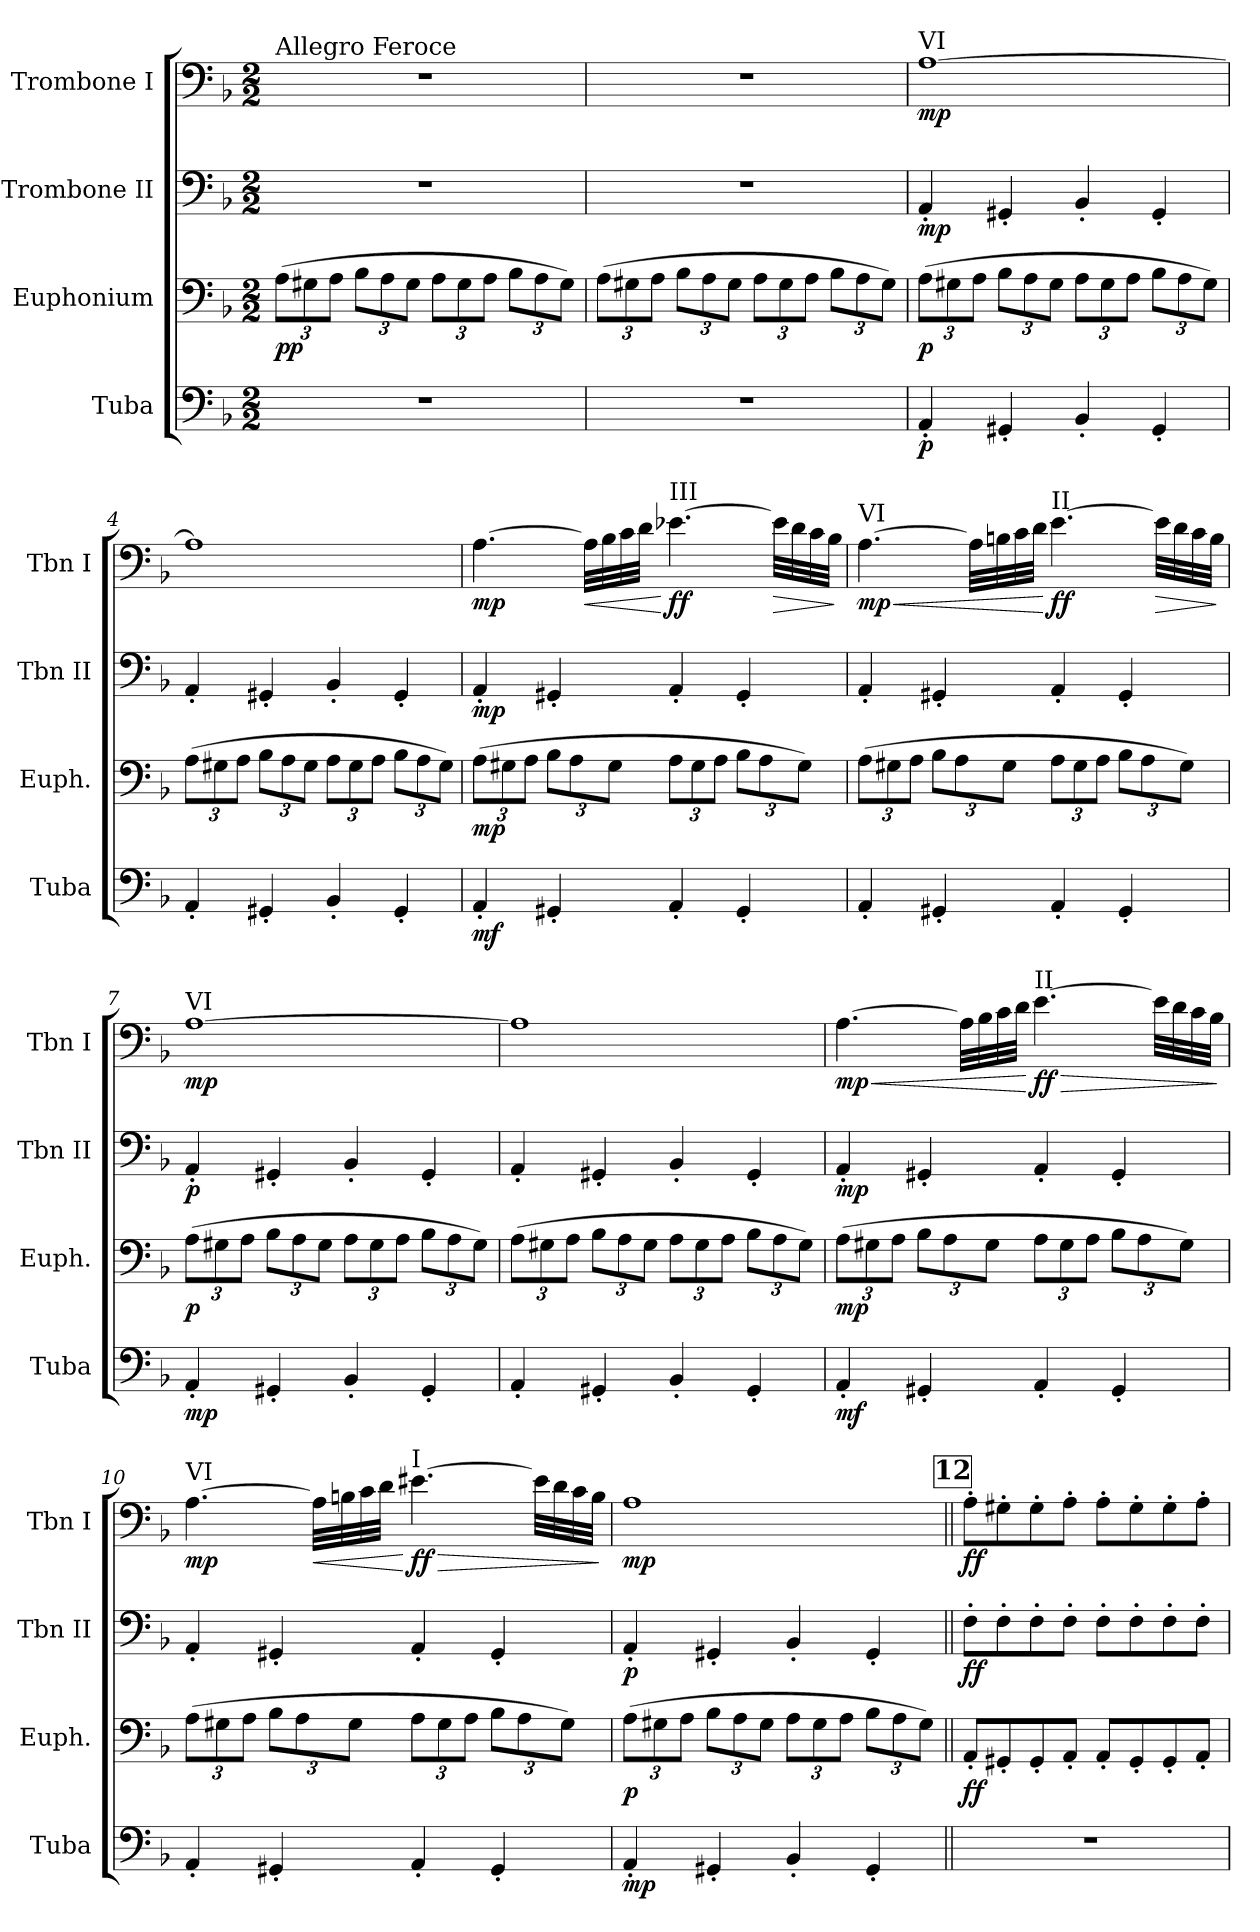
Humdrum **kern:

**kern	**dynam	**kern	**dynam	**kern	**dynam	**kern	**dynam
*part4	*part4	*part3	*part3	*part2	*part2	*part1	*part1
*staff4	*staff4	*staff3	*staff3	*staff2	*staff2	*staff1	*staff1
*I"Tuba	*	*I"Euphonium	*	*I"Trombone II	*	*I"Trombone I	*
*I'Tuba	*	*I'Euph.	*	*I'Tbn II	*	*I'Tbn I	*
*clefF4	*	*clefF4	*	*clefF4	*	*clefF4	*
*k[b-]	*	*k[b-]	*	*k[b-]	*	*k[b-]	*
*F:	*	*F:	*	*F:	*	*F:	*
*M2/2	*	*M2/2	*	*M2/2	*	*M2/2	*
*MM160	*	*MM160	*	*MM160	*	*MM160	*
*	*	*Xbrackettup	*	*	*	*	*
=1	=1	=1	=1	=1	=1	=1	=1
!	!	!	!	!	!	!LO:TX:a:t=Allegro Feroce	!
!	!	!	!LO:DY:b	!	!	!	!
1r	.	(12A\L	pp	1r	.	1r	.
.	.	12G#X\	.	.	.	.	.
.	.	12A\J	.	.	.	.	.
.	.	12B-\L	.	.	.	.	.
.	.	12A\	.	.	.	.	.
.	.	12G#\J	.	.	.	.	.
.	.	12A\L	.	.	.	.	.
.	.	12G#\	.	.	.	.	.
.	.	12A\J	.	.	.	.	.
.	.	12B-\L	.	.	.	.	.
.	.	12A\	.	.	.	.	.
.	.	12G#\J)	.	.	.	.	.
=2	=2	=2	=2	=2	=2	=2	=2
1r	.	(12A\L	.	1r	.	1r	.
.	.	12G#X\	.	.	.	.	.
.	.	12A\J	.	.	.	.	.
.	.	12B-\L	.	.	.	.	.
.	.	12A\	.	.	.	.	.
.	.	12G#\J	.	.	.	.	.
.	.	12A\L	.	.	.	.	.
.	.	12G#\	.	.	.	.	.
.	.	12A\J	.	.	.	.	.
.	.	12B-\L	.	.	.	.	.
.	.	12A\	.	.	.	.	.
.	.	12G#\J)	.	.	.	.	.
!!LO:LB:g=z
=3	=3	=3	=3	=3	=3	=3	=3
!	!	!	!	!	!	!LO:TX:a:t=VI	!
!	!LO:DY:b	!	!LO:DY:b	!	!LO:DY:b	!	!LO:DY:b
4AA'/	p	(12A\L	p	4AA'/	mp	[1A	mp
.	.	12G#X\	.	.	.	.	.
.	.	12A\J	.	.	.	.	.
4GG#X'/	.	12B-\L	.	4GG#X'/	.	.	.
.	.	12A\	.	.	.	.	.
.	.	12G#\J	.	.	.	.	.
4BB-'/	.	12A\L	.	4BB-'/	.	.	.
.	.	12G#\	.	.	.	.	.
.	.	12A\J	.	.	.	.	.
4GG#'/	.	12B-\L	.	4GG#'/	.	.	.
.	.	12A\	.	.	.	.	.
.	.	12G#\J)	.	.	.	.	.
=4	=4	=4	=4	=4	=4	=4	=4
4AA'/	.	(12A\L	.	4AA'/	.	1A]	.
.	.	12G#X\	.	.	.	.	.
.	.	12A\J	.	.	.	.	.
4GG#X'/	.	12B-\L	.	4GG#X'/	.	.	.
.	.	12A\	.	.	.	.	.
.	.	12G#\J	.	.	.	.	.
4BB-'/	.	12A\L	.	4BB-'/	.	.	.
.	.	12G#\	.	.	.	.	.
.	.	12A\J	.	.	.	.	.
4GG#'/	.	12B-\L	.	4GG#'/	.	.	.
.	.	12A\	.	.	.	.	.
.	.	12G#\J)	.	.	.	.	.
!!LO:PB:g=z
=5	=5	=5	=5	=5	=5	=5	=5
!	!LO:DY:b	!	!LO:DY:b	!	!LO:DY:b	!	!LO:DY:b
4AA'/	mf	(12A\L	mp	4AA'/	mp	[4.A\	mp
.	.	12G#X\	.	.	.	.	.
.	.	12A\J	.	.	.	.	.
4GG#X'/	.	12B-\L	.	4GG#X'/	.	.	.
.	.	12A\	.	.	.	.	.
!	!	!	!	!	!	!	!LO:HP:b
.	.	.	.	.	.	32A\LLL]	<
.	.	.	.	.	.	32B-\	.
.	.	12G#\J	.	.	.	.	.
.	.	.	.	.	.	32c\	.
.	.	.	.	.	.	32d\JJJ	.
!	!	!	!	!	!	!LO:TX:a:t=III	!
!	!	!	!	!	!	!	!LO:DY:n=1:b
4AA'/	.	12A\L	.	4AA'/	.	[4.e-X\	[ ff
.	.	12G#\	.	.	.	.	.
.	.	12A\J	.	.	.	.	.
4GG#'/	.	12B-\L	.	4GG#'/	.	.	.
.	.	12A\	.	.	.	.	.
!	!	!	!	!	!	!	!LO:HP:b
.	.	.	.	.	.	32e-\LLL]	>
.	.	.	.	.	.	32d\	.
.	.	12G#\J)	.	.	.	.	.
.	.	.	.	.	.	32c\	.
.	.	.	.	.	.	32B-\JJJ	.
.	.	.	.	.	.	.	]
=6	=6	=6	=6	=6	=6	=6	=6
!	!	!	!	!	!	!LO:TX:a:t=VI	!
!	!	!	!	!	!	!	!LO:HP:b
!	!	!	!	!	!	!	!LO:DY:n=1:b
4AA'/	.	(12A\L	.	4AA'/	.	[4.A\	< mp
.	.	12G#X\	.	.	.	.	.
.	.	12A\J	.	.	.	.	.
4GG#X'/	.	12B-\L	.	4GG#X'/	.	.	.
.	.	12A\	.	.	.	.	.
.	.	.	.	.	.	32A\LLL]	.
.	.	.	.	.	.	32Bn\	.
.	.	12G#\J	.	.	.	.	.
.	.	.	.	.	.	32c\	.
.	.	.	.	.	.	32d\JJJ	.
!	!	!	!	!	!	!LO:TX:a:t=II	!
!	!	!	!	!	!	!	!LO:DY:n=2:b
4AA'/	.	12A\L	.	4AA'/	.	[4.e\	[ ff
.	.	12G#\	.	.	.	.	.
.	.	12A\J	.	.	.	.	.
4GG#'/	.	12B-\L	.	4GG#'/	.	.	.
.	.	12A\	.	.	.	.	.
!	!	!	!	!	!	!	!LO:HP:b
.	.	.	.	.	.	32e\LLL]	>
.	.	.	.	.	.	32d\	.
.	.	12G#\J)	.	.	.	.	.
.	.	.	.	.	.	32c\	.
.	.	.	.	.	.	32B\JJJ	.
.	.	.	.	.	.	.	]
!!LO:LB:g=z
=7	=7	=7	=7	=7	=7	=7	=7
!	!	!	!	!	!	!LO:TX:a:t=VI	!
!	!LO:DY:b	!	!LO:DY:b	!	!LO:DY:b	!	!LO:DY:b
4AA'/	mp	(12A\L	p	4AA'/	p	[1A	mp
.	.	12G#X\	.	.	.	.	.
.	.	12A\J	.	.	.	.	.
4GG#X'/	.	12B-\L	.	4GG#X'/	.	.	.
.	.	12A\	.	.	.	.	.
.	.	12G#\J	.	.	.	.	.
4BB-'/	.	12A\L	.	4BB-'/	.	.	.
.	.	12G#\	.	.	.	.	.
.	.	12A\J	.	.	.	.	.
4GG#'/	.	12B-\L	.	4GG#'/	.	.	.
.	.	12A\	.	.	.	.	.
.	.	12G#\J)	.	.	.	.	.
=8	=8	=8	=8	=8	=8	=8	=8
4AA'/	.	(12A\L	.	4AA'/	.	1A]	.
.	.	12G#X\	.	.	.	.	.
.	.	12A\J	.	.	.	.	.
4GG#X'/	.	12B-\L	.	4GG#X'/	.	.	.
.	.	12A\	.	.	.	.	.
.	.	12G#\J	.	.	.	.	.
4BB-'/	.	12A\L	.	4BB-'/	.	.	.
.	.	12G#\	.	.	.	.	.
.	.	12A\J	.	.	.	.	.
4GG#'/	.	12B-\L	.	4GG#'/	.	.	.
.	.	12A\	.	.	.	.	.
.	.	12G#\J)	.	.	.	.	.
!!LO:LB:g=z
=9	=9	=9	=9	=9	=9	=9	=9
!	!LO:DY:b	!	!LO:DY:b	!	!LO:DY:b	!	!LO:HP:b
!	!	!	!	!	!	!	!LO:DY:n=1:b
4AA'/	mf	(12A\L	mp	4AA'/	mp	[4.A\	< mp
.	.	12G#X\	.	.	.	.	.
.	.	12A\J	.	.	.	.	.
4GG#X'/	.	12B-\L	.	4GG#X'/	.	.	.
.	.	12A\	.	.	.	.	.
.	.	.	.	.	.	32A\LLL]	.
.	.	.	.	.	.	32B-\	.
.	.	12G#\J	.	.	.	.	.
.	.	.	.	.	.	32c\	.
.	.	.	.	.	.	32d\JJJ	.
!	!	!	!	!	!	!LO:TX:a:t=II	!
!	!	!	!	!	!	!	!LO:HP:n=1:b
!	!	!	!	!	!	!	!LO:DY:n=2:b
4AA'/	.	12A\L	.	4AA'/	.	[4.e\	[ > ff
.	.	12G#\	.	.	.	.	.
.	.	12A\J	.	.	.	.	.
4GG#'/	.	12B-\L	.	4GG#'/	.	.	.
.	.	12A\	.	.	.	.	.
.	.	.	.	.	.	32e\LLL]	.
.	.	.	.	.	.	32d\	.
.	.	12G#\J)	.	.	.	.	.
.	.	.	.	.	.	32c\	.
.	.	.	.	.	.	32B-\JJJ	.
.	.	.	.	.	.	.	]
=10	=10	=10	=10	=10	=10	=10	=10
!	!	!	!	!	!	!LO:TX:a:t=VI	!
!	!	!	!	!	!	!	!LO:DY:b
4AA'/	.	(12A\L	.	4AA'/	.	[4.A\	mp
.	.	12G#X\	.	.	.	.	.
.	.	12A\J	.	.	.	.	.
4GG#X'/	.	12B-\L	.	4GG#X'/	.	.	.
.	.	12A\	.	.	.	.	.
!	!	!	!	!	!	!	!LO:HP:b
.	.	.	.	.	.	32A\LLL]	<
.	.	.	.	.	.	32Bn\	.
.	.	12G#\J	.	.	.	.	.
.	.	.	.	.	.	32c\	.
.	.	.	.	.	.	32d\JJJ	.
!	!	!	!	!	!	!LO:TX:a:t=I	!
!	!	!	!	!	!	!	!LO:HP:n=1:b
!	!	!	!	!	!	!	!LO:DY:n=1:b
4AA'/	.	12A\L	.	4AA'/	.	[4.e#X\	[ > ff
.	.	12G#\	.	.	.	.	.
.	.	12A\J	.	.	.	.	.
4GG#'/	.	12B-\L	.	4GG#'/	.	.	.
.	.	12A\	.	.	.	.	.
.	.	.	.	.	.	32e#\LLL]	.
.	.	.	.	.	.	32d\	.
.	.	12G#\J)	.	.	.	.	.
.	.	.	.	.	.	32c\	.
.	.	.	.	.	.	32B\JJJ	.
.	.	.	.	.	.	.	]
!!LO:PB:g=z
=11	=11	=11	=11	=11	=11	=11	=11
!	!LO:DY:b	!	!LO:DY:b	!	!LO:DY:b	!	!LO:DY:b
4AA'/	mp	(12A\L	p	4AA'/	p	1A	mp
.	.	12G#X\	.	.	.	.	.
.	.	12A\J	.	.	.	.	.
4GG#X'/	.	12B-\L	.	4GG#X'/	.	.	.
.	.	12A\	.	.	.	.	.
.	.	12G#\J	.	.	.	.	.
4BB-'/	.	12A\L	.	4BB-'/	.	.	.
.	.	12G#\	.	.	.	.	.
.	.	12A\J	.	.	.	.	.
4GG#'/	.	12B-\L	.	4GG#'/	.	.	.
.	.	12A\	.	.	.	.	.
.	.	12G#\J)	.	.	.	.	.
!!LO:REH:place=s1:a:t=12
=12||	=12||	=12||	=12||	=12||	=12||	=12||	=12||
!	!	!	!LO:DY:b	!	!LO:DY:b	!	!LO:DY:b
1r	.	8AA'/L	ff	8F'\L	ff	8A'\L	ff
.	.	8GG#X'/	.	8F'\	.	8G#X'\	.
.	.	8GG#'/	.	8F'\	.	8G#'\	.
.	.	8AA'/J	.	8F'\J	.	8A'\J	.
.	.	8AA'/L	.	8F'\L	.	8A'\L	.
.	.	8GG#'/	.	8F'\	.	8G#'\	.
.	.	8GG#'/	.	8F'\	.	8G#'\	.
.	.	8AA'/J	.	8F'\J	.	8A'\J	.
=	=	=	=	=	=	=	=
*-	*-	*-	*-	*-	*-	*-	*-
